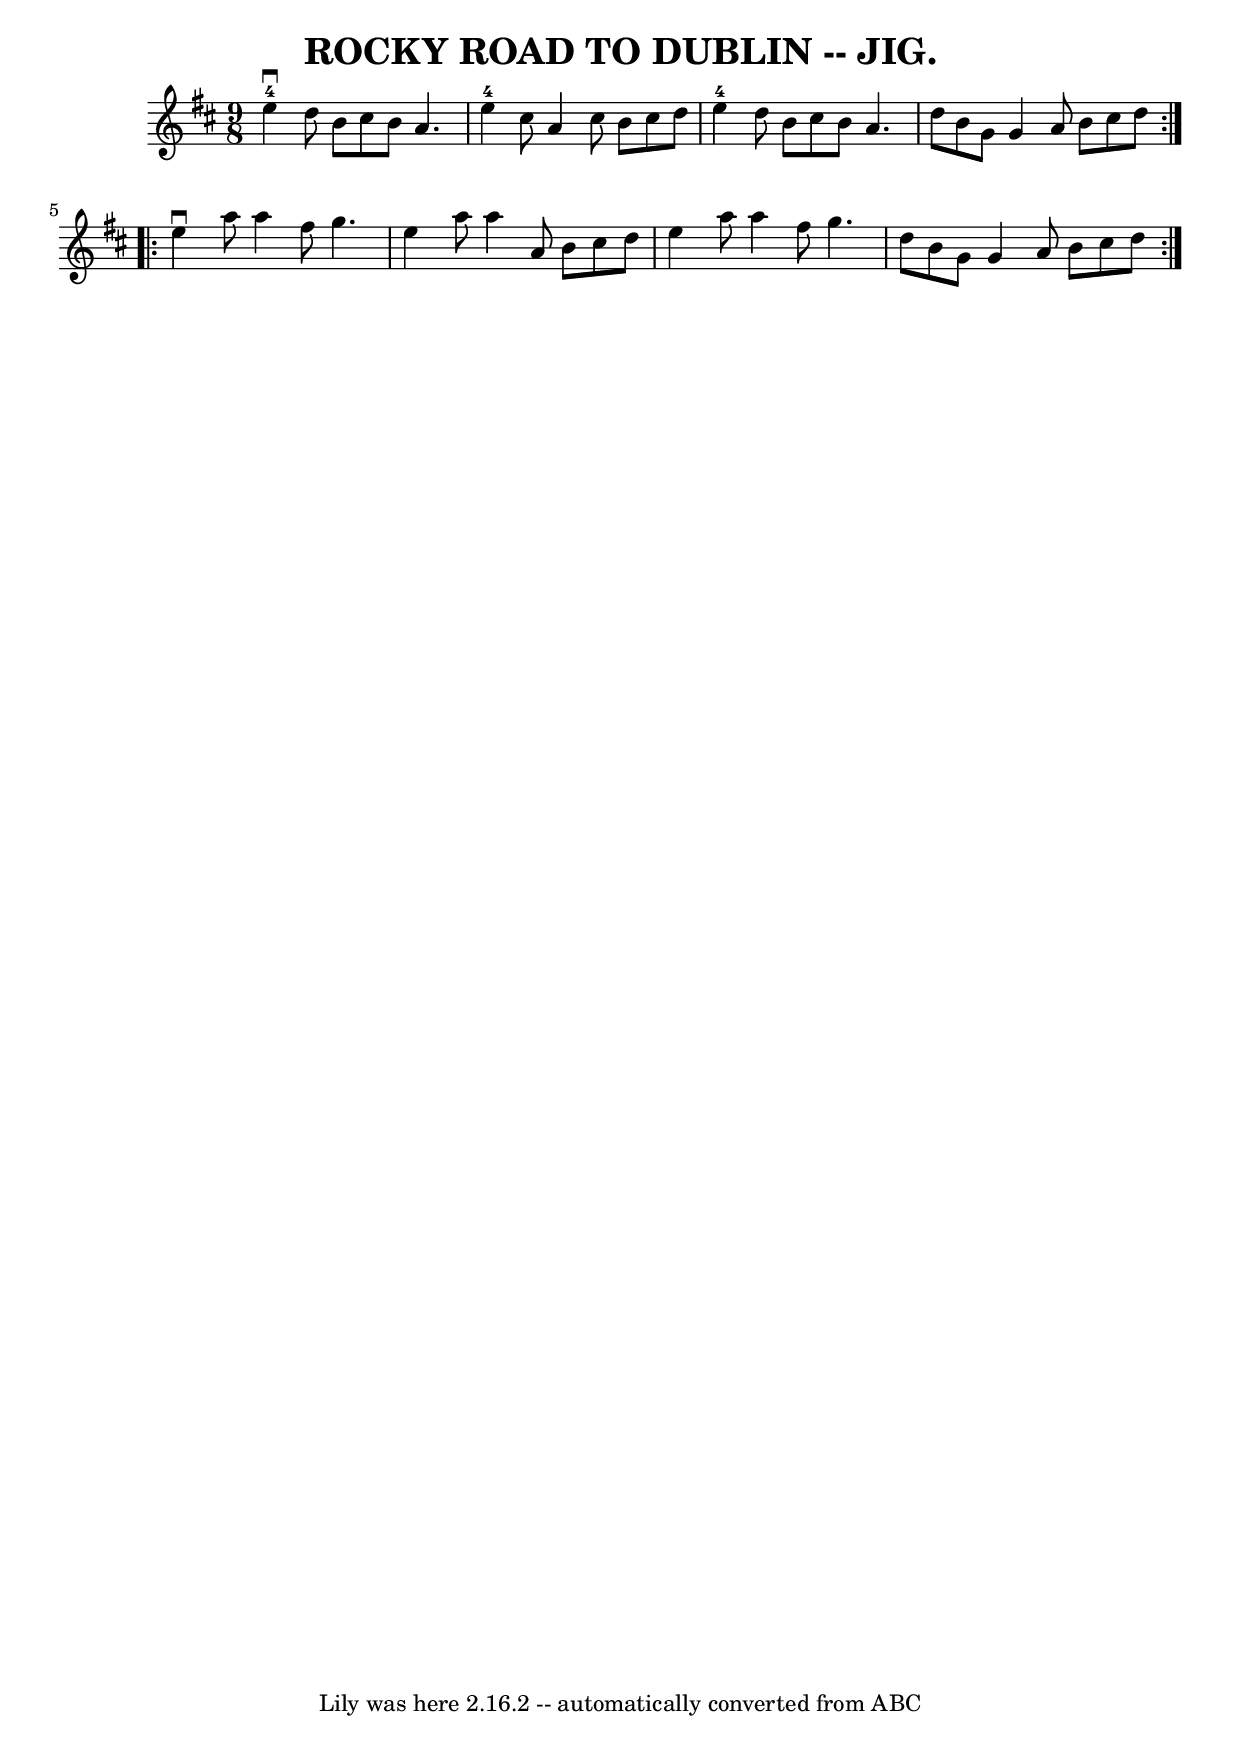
\version "2.7.40"
\include "Mammoth.ily"
\header {
	%% book = "Coles pg. 64.8"
	crossRefNumber = "28"
	footnotes = ""
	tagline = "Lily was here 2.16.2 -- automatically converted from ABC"
	title = "ROCKY ROAD TO DUBLIN -- JIG."
}
voicedefault =  {
\set Score.defaultBarType = "empty"

\repeat volta 2 {
\time 9/8 \key e \dorian e''4-4^\downbow d''8 b'8 cis''8 b'8  
 a'4.  |
 e''4-4 cis''8 a'4 cis''8 b'8 cis''8 d''8 
 |
 e''4-4 d''8 b'8 cis''8 b'8 a'4.  |
 d''8   
 b'8 g'8 g'4 a'8 b'8 cis''8 d''8  }     \repeat volta 2 {   
e''4^\downbow a''8 a''4 fis''8 g''4.  |
 e''4 a''8    
a''4 a'8 b'8 cis''8 d''8  |
 e''4 a''8 a''4 fis''8 
 g''4.  |
 d''8 b'8 g'8 g'4 a'8 b'8 cis''8 d''8  
}   
}

\score{
    <<

	\context Staff="default"
	{
	    \voicedefault 
	}

    >>
	\layout {
	}
	\midi {}
}
